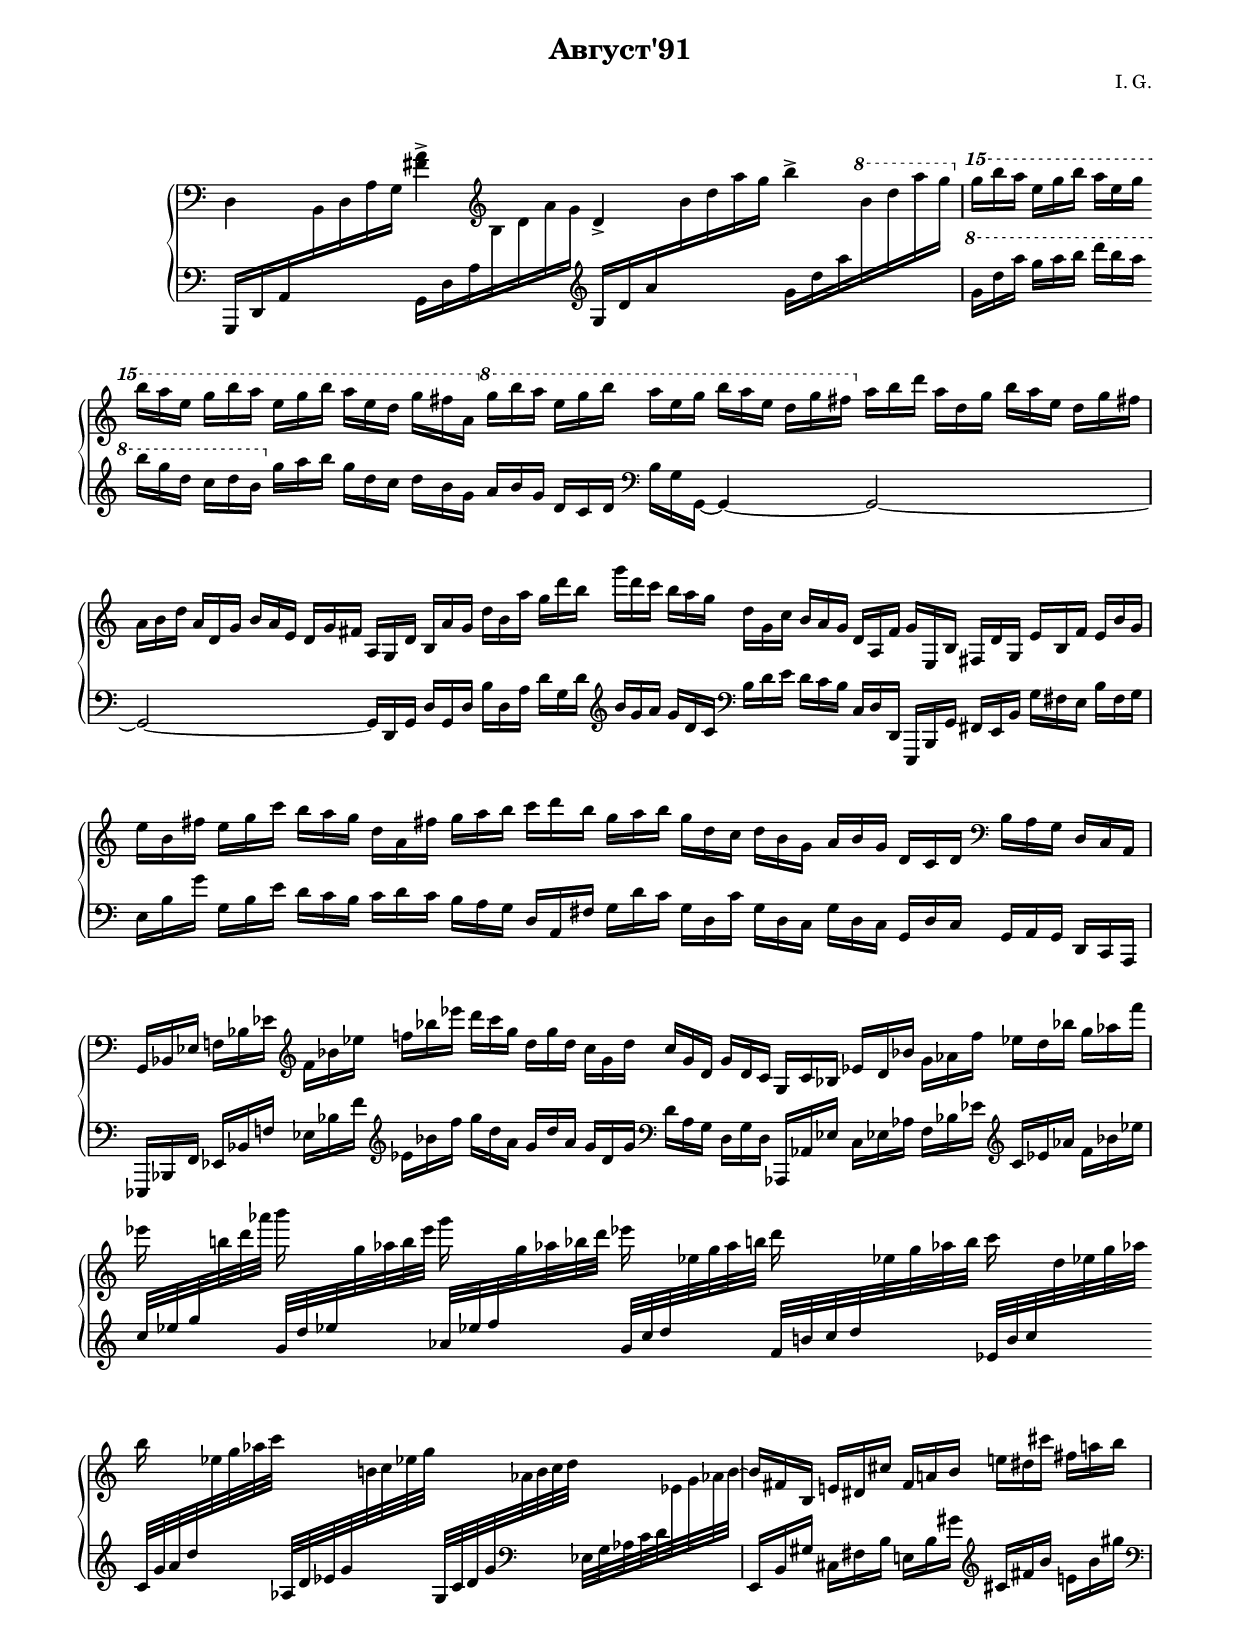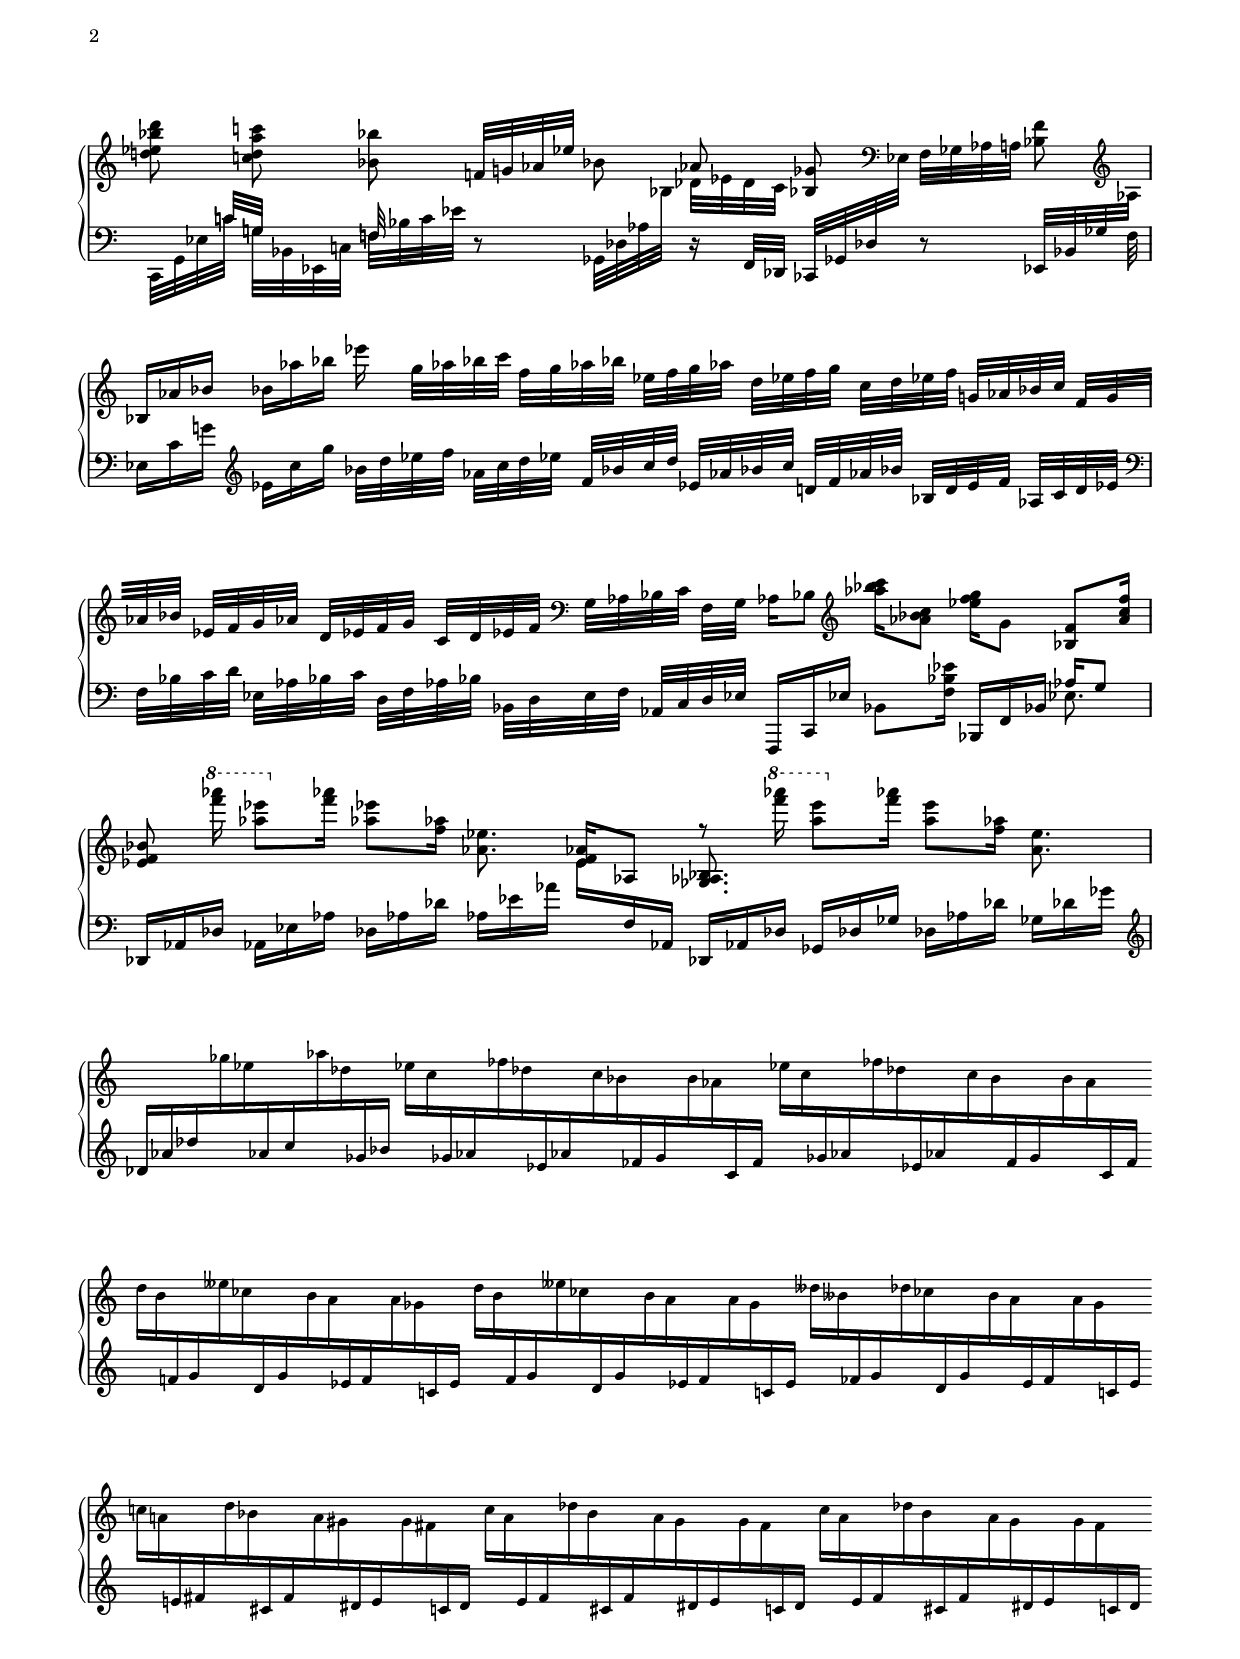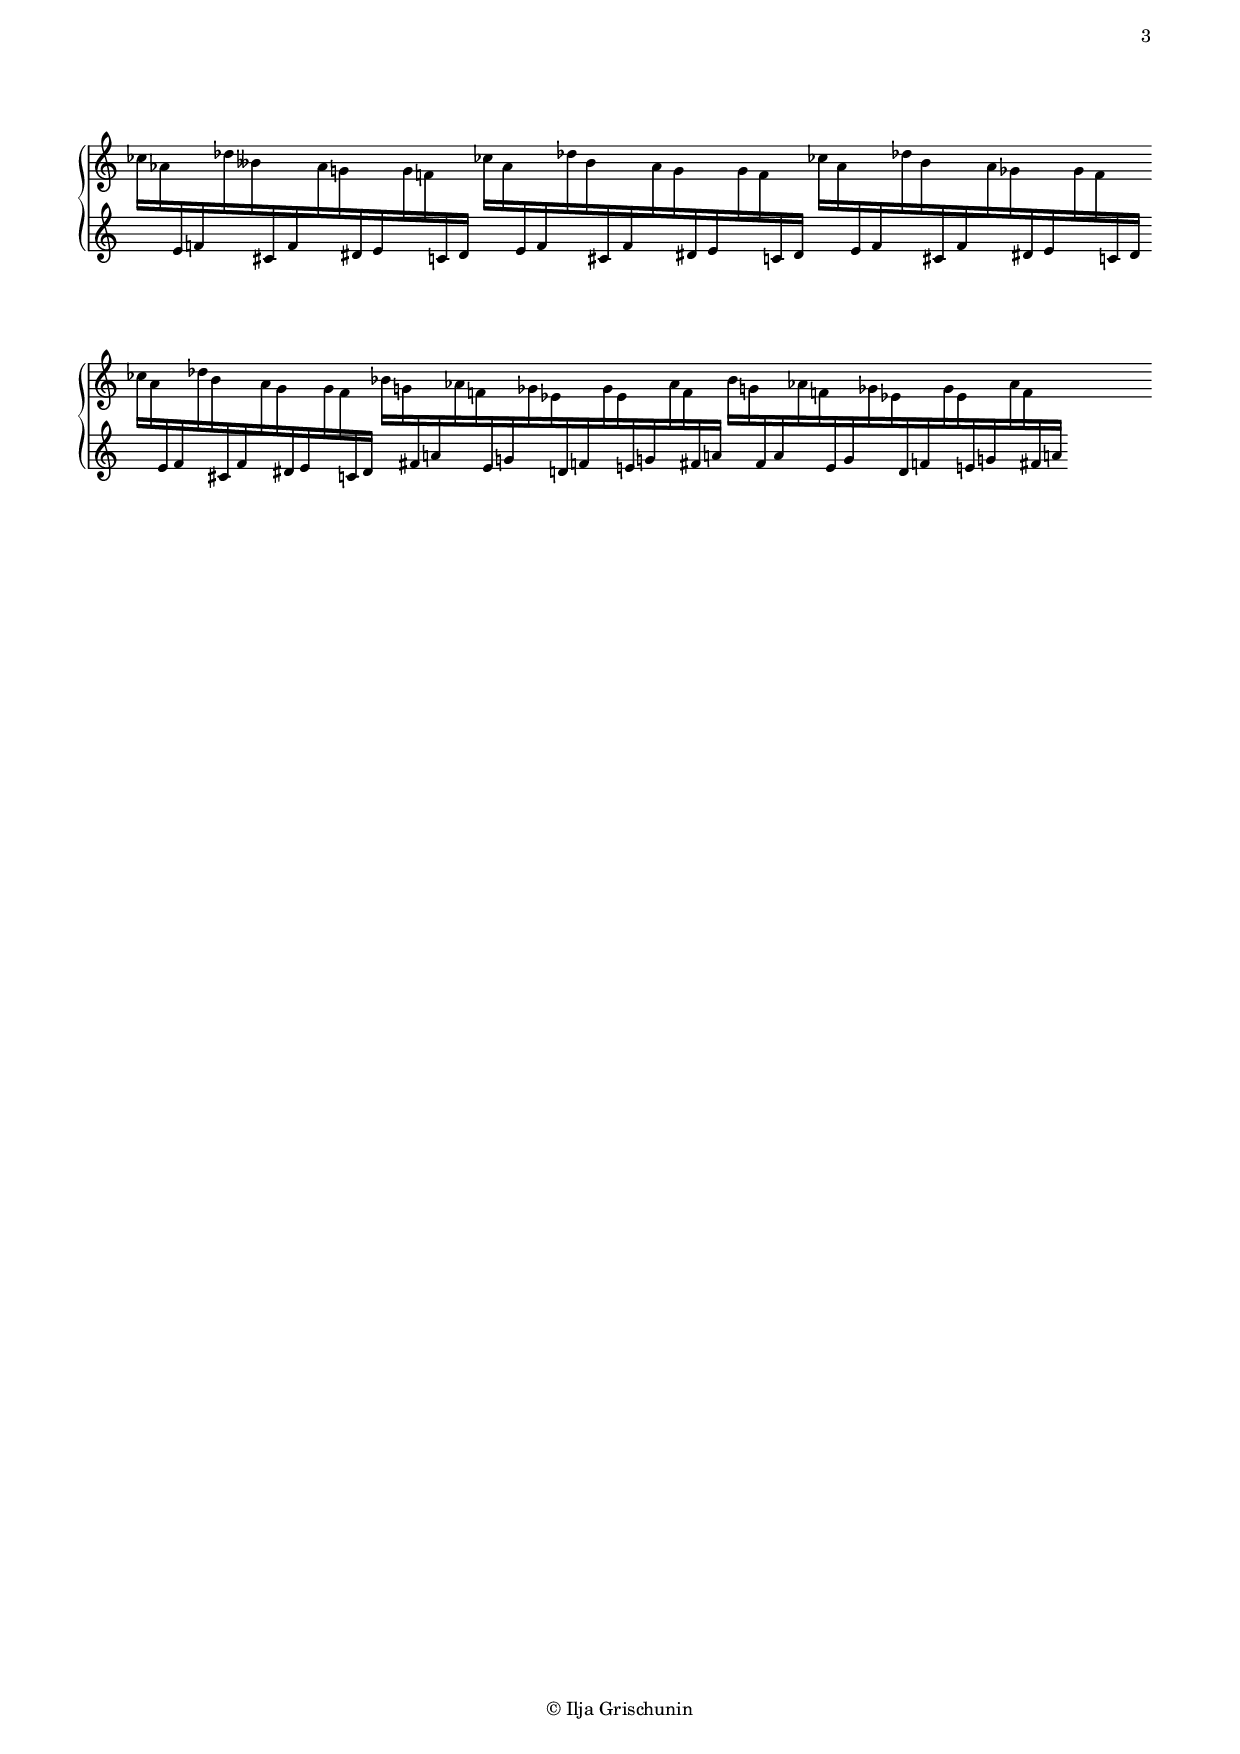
\version "2.19.11"

\language "deutsch"

\header {
  title = "Август'91"
  %meter = "Von Langsam bis Rasch"
  composer = "I. G."
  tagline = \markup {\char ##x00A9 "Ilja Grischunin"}
}
#(set-global-staff-size 16)
\paper {
  #(set-paper-size "a4")
  top-system-spacing #'basic-distance = #20
  top-markup-spacing #'basic-distance = #10
  markup-system-spacing #'basic-distance = #30
  system-system-spacing #'basic-distance = #20
  last-bottom-spacing #'basic-distance = #20
  left-margin = 15
  right-margin = 15
  %two-sided = ##t
  %inner-margin = 25
  %outer-margin = 15
}

\layout {
  \context {
    \PianoStaff
    \consists #Span_stem_engraver
  }
  \context{
    \Score
    %\override StaffGrouper.staff-staff-spacing.basic-distance = #15
    \remove "Bar_number_engraver"
    %\omit BarLine
    %\omit SpanBar
  }
}

top = \change Staff = "RH"
bot = \change Staff = "LH"

%%%%%%%%%%% RH %%%%%%%%%%%%
rechts = \relative {
  \accidentalStyle piano
  \clef bass
  \override Staff.TimeSignature.stencil = ##f
  %\override Score.BarLine.stencil = ##f
  \override Score.SpanBar.stencil = ##f
  \time 14/8
  d4 s8.
  \change Staff = LH
  \stemDown
  g,16[ d' a'
  \change Staff = RH
  \clef treble
  h d a' g]
  \stemNeutral
  d4-> s8.
  \change Staff = LH
  \stemDown
  g16[ d' a'
  \change Staff = RH
  \override Staff.OttavaBracket.padding = 1
  \ottava #1
  \set Staff.ottavation = #"8"
  h d a' g]
  \time 17/8
  \stemNeutral
  \set tupletSpannerDuration = #(ly:make-moment 1 8)
  \override TupletNumber #'transparent = ##t
  \override TupletBracket #'bracket-visibility = ##f
  \tuplet 3/2 8 {
    \ottava #2
    \set Staff.ottavation = #"15"
    \repeat unfold 5 {g' h a e} d g fis a,
    \ottava #1
    \set Staff.ottavation = #"8"
    \repeat unfold 3 {g h a e} d g fis
    \ottava #0
    a, h d a d, g h a e d g fis
    a, h d a d, g h a e d g fis
    a, g d' h a' g d' h a' g d' h
    g' d c h a g d g, c h a g
    d a fis' g e, h' fis d' g, e' h fis' e h' g
    \time 13/8
    e' h fis'
    e g c h a g d a fis'! g a h c d h g a h g d c
    d h g a h g d c d
    \clef bass
    h a g d c a
  }
  \time 14/8
  \tuplet 3/2 8 {
    g b es f b es
    \clef treble
    f b es
    f b es
    d c g d g d c g d' c g d g d c
    g c b es d b'! g as f' es! d b'! g as f'
  }
  \time 15/8
  es16 s h' s g s es! s d s8. c16 s h s8. s2
  \change Staff = LH
  \times 8/9 {
    \stemDown
    es,,,32 g as c d
    \change Staff = RH
    es g as! h~\noBreak
  }
  \time 5/8
  \set beatStructure = #'(1 1 1 1 1)
  \stemNeutral
  \tuplet 3/2 8 {
    h16 fis h,
    e dis cis' fis, a h
    e dis cis' fis, a h
  }
  \time 9/8
  \set beatStructure = #'(1 1 1 1 1 1 1 1 1)
  <d, es b' d>8<c d a' c><b b'!>
  f32 g as es'! b!8
  <<
    {
      as!
    }
    \\
    {
      des,32 es des c
    }
  >>
  <b! ges'>8
  \change Staff = LH
  r8
  \once\override Beam.positions = #'(4 . 4.7)
  es,,!32 b'! ges'
  \change Staff = RH
  \clef treble
  as
  \tuplet 3/2 8 {
    b16 as' b b! as' b
  }
  \override Beam #'breakable = ##t
  es
  g,32[ as! b! c] f,[ g as! b!] es,[ f g as!] d,[ es! f g] c,[ d es! f]
  g,[ as! b! c] f,[ g as! b!] es,[ f g as!] d,[ es! f g] c,[ d es! f]
  \clef bass
  g,[ as! b! c] f, g
  \tuplet 3/2 8 {
    as!16 b!8
    \clef treble
    <as'' b c>16 <as, b c>8<es' f g>16 g,8
    <b, f'><as' c f>16<es f b>8\noBeam
    \ottava #1
    \set Staff.ottavation = #"8"
    <f''' as>16<as, es'>8
    \ottava #0
    <f as!>16<as, es'>8
    <f as!>16<as, es'>8.
    <es f as!>16 as,8
  }
  <<
    {
      \override TupletNumber.transparent = ##t
      \override TupletBracket.bracket-visibility = ##f
      \times 2/3 {<ges as! b>8.}
    }
    \\
    {
      \override TupletNumber.transparent = ##t
      \override TupletBracket.bracket-visibility = ##f
      \times 2/3 {
        f''8\rest
        \ottava #1
        \set Staff.ottavation = #"8"
        <f'' as!>16
      }
    }
  >>
  \tuplet 3/2 8 {
    <as, es'>8
    \ottava #0
    <f as!>16<as, es'>8
    <f as!>16<as, es'>8.
  }
  \cadenzaOn
  s1*20
}
%%%%%%%%%%% LH %%%%%%%%%%%%
links = \relative {
  \accidentalStyle piano
  \clef bass
  \override Staff.TimeSignature.stencil = ##f
  %\override Score.BarLine.stencil = ##f
  \override Score.SpanBar.stencil = ##f
  \time 14/8
  g,,16[ d' a'
  \change Staff = RH
  h d a' g]
  <fis' a>4-> s8.
  \change Staff = LH
  \clef treble
  g,16[ d' a'
  \change Staff = RH
  h d a' g] h4-> s8.
  \change Staff = LH
  \time 17/8
  \set tupletSpannerDuration = #(ly:make-moment 1 8)
  \override TupletNumber #'transparent = ##t
  \override TupletBracket #'bracket-visibility = ##f
  \tuplet 3/2 8 {
    \ottava #1
    \set Staff.ottavation = #"8"
    g16 d' a' g a h d h a	\bar "" \break
    h g d c d h
    \ottava #0
    g a h g d c d h g a h g d c d
    \clef bass
    h g g,~
  }
  g4~ g2~ g~
  \tuplet 3/2 8 {
    g16 d g d' g, d' h' d, a' d g, d'
    \clef treble
    h' g a g d c
    \clef bass
    h d e d c h c, d d, e, h' g' fis e h' g' fis e
    h' fis g
    \time 13/8
    e h' g' g, h e d c h c d c h a g d a fis'
    g d' c g d c' g d c g' d c g d' c g a g d c a
  }
  \time 14/8
  \tuplet 3/2 8 {
    es b' f'
    es b' f'
    es b' f'
    \clef treble
    es b' f'
    g d a g d' a g d g
    \clef bass
    d a g d g d
    as, as' es' c es! as f b es
    \clef treble
    c es as f b es
  }
  \time 15/8
  \set beatStructure = #'(1 1 1 1 2 1 2 2 2 2)
  %\stemDown
  \times 4/6 {
    c32 es g
    \change Staff = RH
    h d as'
  }
  \change Staff = LH
  \times 4/7 {
    g,, d' es!
    \change Staff = RH
    g as h es
  }
  \change Staff = LH
  \times 4/7 {
    as,, es'! f
    \change Staff = RH
    g as! b d
  }
  \change Staff = LH
  \times 4/7 {
    g,, c d
    \change Staff = RH
    es g as h
  }
  \change Staff = LH
  f, h c d
  \change Staff = RH
  es! g as! h
  \change Staff = LH
  \times 4/7 {
    es,, h' c
    \change Staff = RH
    d es! g as!
  }
  \bar ""
  \change Staff = LH
  c,, g' as d
  \change Staff = RH
  es! g as! c
  \change Staff = LH
  as,, d es! g
  \change Staff = RH
  h c es! g
  \change Staff = LH
  g,, c d g
  \clef bass
  \change Staff = RH
  as h c d
  \change Staff = LH
  s4
  \tuplet 3/2 8 {
    e,,,16 h' gis'
    cis, fis h
    e,16 h' gis'
    \clef treble
    cis, fis h
    e,16 h' gis'
  }
  \time 9/8
  \set beatStructure = #'(1 1 1 1 1 1 1 1 1)
  \clef bass
  <<
    {
      s16. c,,32[ g] s16. f32 s16.
    }
    \\
    {
      \set beatStructure = #'(1 1 1)
      c,32 g' es' c' g b, es, c' f b c es
    }
  >>
  r8
  \stemDown
  ges,,32 des' as'
  \change Staff = RH
  b
  \change Staff = LH
  \stemNeutral
  r16 f,32 des ces ges'! des'!
  \change Staff = RH
  \clef bass
  es f ges as a
  <<
    {
      \stemDown
      <b f'>8
    }
    \\
    {
      s16.
      \change Staff = LH
      f32
    }
  >>
  \change Staff = LH
  \tuplet 3/2 8 {
    es16 c' g'
    \clef treble
    es c' g'
  }
  b,32 d es f as, c d es! f, b! c d es,! as! b! c d, f as! b!
  b, d es f as, c d es!
  \clef bass
  f, b! c d es,! as! b! c d, f as! b! b, d es f as, c d es!
  \tuplet 3/2 8 {
    f,,16 c' es'! b!8 <f' b! es>16 b,, f' b!
  }
  <<
    {
      \override TupletNumber.transparent = ##t
      \override TupletBracket.bracket-visibility = ##f
      \times 2/3 {as'! g8}
    }
    \\
    {
      \override TupletNumber.transparent = ##t
      \override TupletBracket.bracket-visibility = ##f
      \times 2/3 {es!8.}
    }
  >>
  \tuplet 3/2 8 {
    des,16 as' des as! es' as
    des,! as'! des as! es' as
    \change Staff = RH es \change Staff = LH f, as,!
    des,! as'! des! ges,! des'! ges
    des! as'! des! ges,! des'! ges
  }
  \cadenzaOn
  \clef treble
  \override Beam #'breakable = ##t
  des16[ as' des \small\top ges es \bot as,!
  c \top as' des, \bot ges, b]
  \repeat unfold 2 {
    \top es![ c \bot ges! as! \top fes'! des!
    \bot es,! as! \top c b \bot fes ges
    \top b as \bot c, fes]
  }
  \bar ""
  \top des'[ b \bot f! ges \top eses' ces
  \bot des, ges \top b as \bot es f
  \top as ges \bot c, es]
  \top des'[ b \bot f ges \top eses' ces
  \bot des, ges \top b as \bot es f
  \top as ges \bot c, es]
  \top deses'[ heses \bot fes ges \top des' ces
  \bot des, ges \top heses as \bot es fes
  \top as ges \bot c, es]
  \bar ""
  \repeat unfold 3 {
    \top c'[ a \bot e fis \top des' b \bot cis, fis
    \top a gis \bot dis e \top gis fis \bot c! dis]
  }
  \bar ""
  \repeat unfold 2 {
    \top ces'[ as \bot e f \top des' heses \bot cis, f
    \top as g \bot dis e \top g f \bot c! dis]
  }
  \top ces'[ as \bot e f \top des' heses \bot cis, f
  \top as ges \bot dis e \top ges f \bot c! dis]
  \bar ""
  \top ces'[ as \bot e f \top des' heses \bot cis, f
  \top as ges \bot dis e \top ges f \bot c! dis]
  \repeat unfold 2 {
    \top b'[ g \bot fis a \top as f \bot e g \top ges es
    \bot d f \top ges es \bot e g \top as f \bot fis a]
  }
  \bar ""
  
}
%%%%%%%%%%%%%%%%%%%%%%
\score {
  \new PianoStaff <<
    \new Staff = "RH" \rechts
    \new Staff = "LH" \links
  >>
}